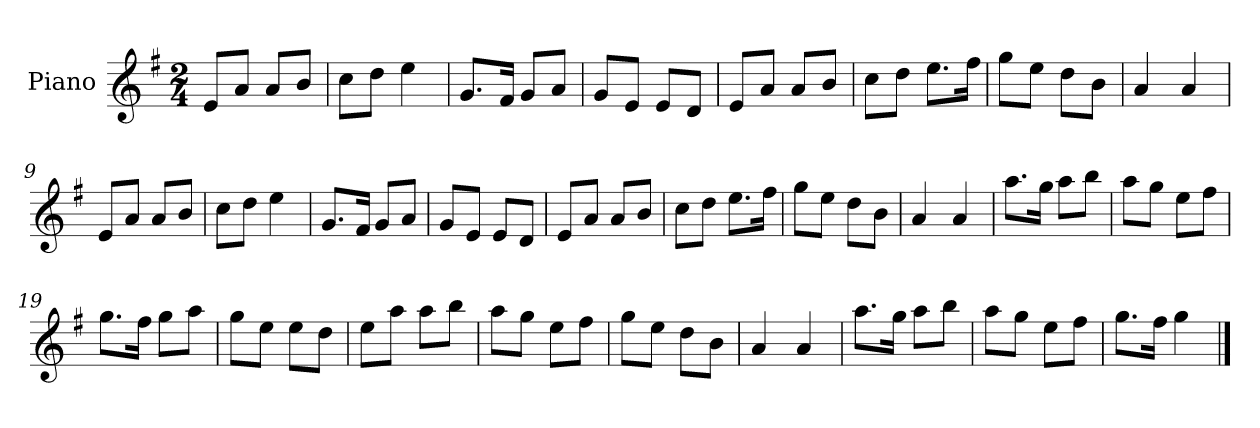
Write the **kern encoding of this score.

**kern
*part1
*staff1
*I"Piano
*I'Pno
*clefG2
*k[f#]
*M2/4
=1
8e/L
8a/J
8a/L
8b/J
=2
8cc\L
8dd\J
4ee\
=3
8.g/L
16f#/Jk
8g/L
8a/J
=4
8g/L
8e/J
8e/L
8d/J
=5
8e/L
8a/J
8a/L
8b/J
=6
8cc\L
8dd\J
8.ee\L
16ff#\Jk
=7
8gg\L
8ee\J
8dd\L
8b\J
=8
4a/
4a/
=9
8e/L
8a/J
8a/L
8b/J
=10
8cc\L
8dd\J
4ee\
=11
8.g/L
16f#/Jk
8g/L
8a/J
=12
8g/L
8e/J
8e/L
8d/J
=13
8e/L
8a/J
8a/L
8b/J
=14
8cc\L
8dd\J
8.ee\L
16ff#\Jk
=15
8gg\L
8ee\J
8dd\L
8b\J
=16
4a/
4a/
=17
8.aa\L
16gg\Jk
8aa\L
8bb\J
=18
8aa\L
8gg\J
8ee\L
8ff#\J
=19
8.gg\L
16ff#\Jk
8gg\L
8aa\J
=20
8gg\L
8ee\J
8ee\L
8dd\J
=21
8ee\L
8aa\J
8aa\L
8bb\J
=22
8aa\L
8gg\J
8ee\L
8ff#\J
=23
8gg\L
8ee\J
8dd\L
8b\J
=24
4a/
4a/
=25
8.aa\L
16gg\Jk
8aa\L
8bb\J
=26
8aa\L
8gg\J
8ee\L
8ff#\J
=27
8.gg\L
16ff#\Jk
4gg\
==
*-
